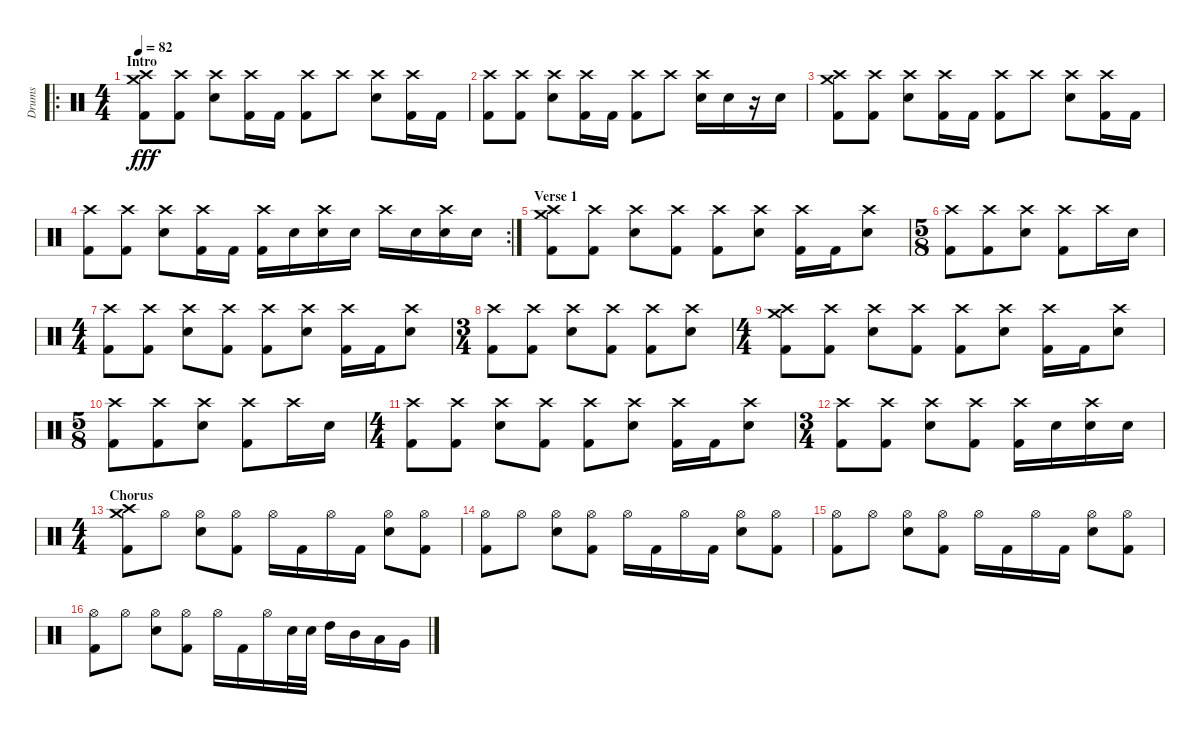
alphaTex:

\track ("Drums" "Drums") {instrument percussion}
\staff {score}
\articulation defaults
\ro
\ts (4 4)
\section ("" "Intro")
\tempo 82
\clef neutral
\ks c
("Crash high (hit)" "Crash medium (hit)" "Kick (hit) 2").8{dy fff} ("Crash high (hit)" "Kick (hit) 2").8 ("Crash high (hit)" "Electric Snare (hit)").8 ("Crash high (hit)" "Kick (hit) 2").16 "Kick (hit) 2".16 ("Crash high (hit)" "Kick (hit) 2").8 "Crash high (hit)".8 ("Crash high (hit)" "Electric Snare (hit)").8 ("Crash high (hit)" "Kick (hit) 2").16 "Kick (hit) 2".16 |
("Crash high (hit)" "Kick (hit) 2").8 ("Crash high (hit)" "Kick (hit) 2").8 ("Crash high (hit)" "Electric Snare (hit)").8 ("Crash high (hit)" "Kick (hit) 2").16 "Kick (hit) 2".16 ("Crash high (hit)" "Kick (hit) 2").8 "Crash high (hit)".8 ("Crash high (hit)" "Electric Snare (hit)").16 "Electric Snare (hit)".16 r.16 "Electric Snare (hit)".16 |
("Crash high (hit)" "Crash medium (hit)" "Kick (hit) 2").8 ("Crash high (hit)" "Kick (hit) 2").8 ("Crash high (hit)" "Electric Snare (hit)").8 ("Crash high (hit)" "Kick (hit) 2").16 "Kick (hit) 2".16 ("Crash high (hit)" "Kick (hit) 2").8 "Crash high (hit)".8 ("Crash high (hit)" "Electric Snare (hit)").8 ("Crash high (hit)" "Kick (hit) 2").16 "Kick (hit) 2".16 |
\rc 2
("Crash high (hit)" "Kick (hit) 2").8 ("Crash high (hit)" "Kick (hit) 2").8 ("Crash high (hit)" "Electric Snare (hit)").8 ("Crash high (hit)" "Kick (hit) 2").16 "Kick (hit) 2".16 ("Crash high (hit)" "Kick (hit) 2").16 "Electric Snare (hit)".16 ("Crash high (hit)" "Electric Snare (hit)").16 "Electric Snare (hit)".16 "Crash high (hit)".16 "Electric Snare (hit)".16 ("Crash high (hit)" "Electric Snare (hit)").16 "Electric Snare (hit)".16 |
\section ("" "Verse 1")
("Crash high (hit)" "Crash medium (hit)" "Kick (hit) 2").8 ("Crash high (hit)" "Kick (hit) 2").8 ("Crash high (hit)" "Electric Snare (hit)").8 ("Crash high (hit)" "Kick (hit) 2").8 ("Crash high (hit)" "Kick (hit) 2").8 ("Crash high (hit)" "Electric Snare (hit)").8 ("Crash high (hit)" "Kick (hit) 2").16 "Kick (hit) 2".16 ("Crash high (hit)" "Electric Snare (hit)").8 |
\ts (5 8)
("Crash high (hit)" "Kick (hit) 2").8 ("Crash high (hit)" "Kick (hit) 2").8 ("Crash high (hit)" "Electric Snare (hit)").8 ("Crash high (hit)" "Kick (hit) 2").8 "Crash high (hit)".16 "Electric Snare (hit)".16 |
\ts (4 4)
("Crash high (hit)" "Kick (hit) 2").8 ("Crash high (hit)" "Kick (hit) 2").8 ("Crash high (hit)" "Electric Snare (hit)").8 ("Crash high (hit)" "Kick (hit) 2").8 ("Crash high (hit)" "Kick (hit) 2").8 ("Crash high (hit)" "Electric Snare (hit)").8 ("Crash high (hit)" "Kick (hit) 2").16 "Kick (hit) 2".16 ("Crash high (hit)" "Electric Snare (hit)").8 |
\ts (3 4)
("Crash high (hit)" "Kick (hit) 2").8 ("Crash high (hit)" "Kick (hit) 2").8 ("Crash high (hit)" "Electric Snare (hit)").8 ("Crash high (hit)" "Kick (hit) 2").8 ("Crash high (hit)" "Kick (hit) 2").8 ("Crash high (hit)" "Electric Snare (hit)").8 |
\ts (4 4)
("Crash high (hit)" "Crash medium (hit)" "Kick (hit) 2").8 ("Crash high (hit)" "Kick (hit) 2").8 ("Crash high (hit)" "Electric Snare (hit)").8 ("Crash high (hit)" "Kick (hit) 2").8 ("Crash high (hit)" "Kick (hit) 2").8 ("Crash high (hit)" "Electric Snare (hit)").8 ("Crash high (hit)" "Kick (hit) 2").16 "Kick (hit) 2".16 ("Crash high (hit)" "Electric Snare (hit)").8 |
\ts (5 8)
("Crash high (hit)" "Kick (hit) 2").8 ("Crash high (hit)" "Kick (hit) 2").8 ("Crash high (hit)" "Electric Snare (hit)").8 ("Crash high (hit)" "Kick (hit) 2").8 "Crash high (hit)".16 "Electric Snare (hit)".16 |
\ts (4 4)
("Crash high (hit)" "Kick (hit) 2").8 ("Crash high (hit)" "Kick (hit) 2").8 ("Crash high (hit)" "Electric Snare (hit)").8 ("Crash high (hit)" "Kick (hit) 2").8 ("Crash high (hit)" "Kick (hit) 2").8 ("Crash high (hit)" "Electric Snare (hit)").8 ("Crash high (hit)" "Kick (hit) 2").16 "Kick (hit) 2".16 ("Crash high (hit)" "Electric Snare (hit)").8 |
\ts (3 4)
("Crash high (hit)" "Kick (hit) 2").8 ("Crash high (hit)" "Kick (hit) 2").8 ("Crash high (hit)" "Electric Snare (hit)").8 ("Crash high (hit)" "Kick (hit) 2").8 ("Crash high (hit)" "Kick (hit) 2").16 "Electric Snare (hit)".16 ("Crash high (hit)" "Electric Snare (hit)").16 "Electric Snare (hit)".16 |
\ts (4 4)
\section ("" "Chorus")
("Crash high (hit)" "Crash medium (hit)" "Kick (hit) 2").8 "Hi-Hat (open)".8 ("Hi-Hat (open)" "Electric Snare (hit)").8 ("Hi-Hat (open)" "Kick (hit) 2").8 "Hi-Hat (open)".16 "Kick (hit) 2".16 "Hi-Hat (open)".16 "Kick (hit) 2".16 ("Hi-Hat (open)" "Electric Snare (hit)").8 ("Hi-Hat (open)" "Kick (hit) 2").8 |
("Hi-Hat (open)" "Kick (hit) 2").8 "Hi-Hat (open)".8 ("Hi-Hat (open)" "Electric Snare (hit)").8 ("Hi-Hat (open)" "Kick (hit) 2").8 "Hi-Hat (open)".16 "Kick (hit) 2".16 "Hi-Hat (open)".16 "Kick (hit) 2".16 ("Hi-Hat (open)" "Electric Snare (hit)").8 ("Hi-Hat (open)" "Kick (hit) 2").8 |
("Hi-Hat (open)" "Kick (hit) 2").8 "Hi-Hat (open)".8 ("Hi-Hat (open)" "Electric Snare (hit)").8 ("Hi-Hat (open)" "Kick (hit) 2").8 "Hi-Hat (open)".16 "Kick (hit) 2".16 "Hi-Hat (open)".16 "Kick (hit) 2".16 ("Hi-Hat (open)" "Electric Snare (hit)").8 ("Hi-Hat (open)" "Kick (hit) 2").8 |
("Hi-Hat (open)" "Kick (hit) 2").8 "Hi-Hat (open)".8 ("Hi-Hat (open)" "Electric Snare (hit)").8 ("Hi-Hat (open)" "Kick (hit) 2").8 "Hi-Hat (open)".16 "Kick (hit) 2".16 "Hi-Hat (open)".16 "Electric Snare (hit)".32 "Electric Snare (hit)".32 "High Tom (hit)".16 "Mid Tom (hit)".16 "Low Tom (hit)".16 "Very Low Tom (hit)".16
